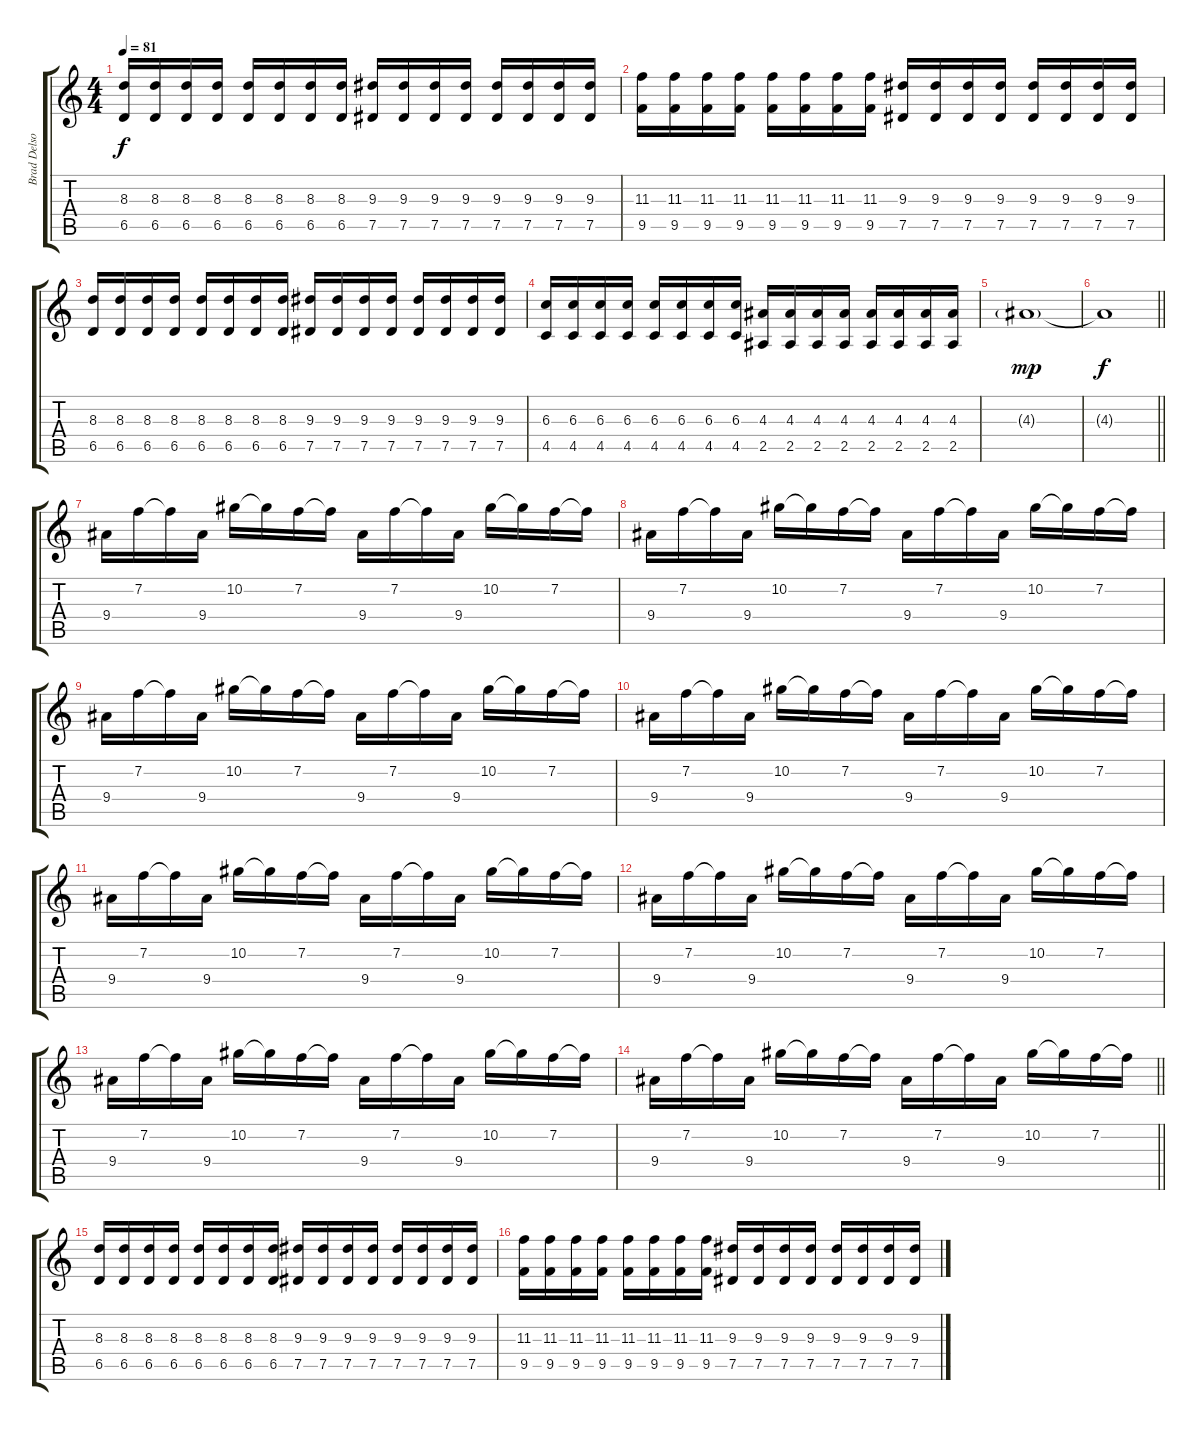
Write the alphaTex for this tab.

\track ("Brad Delson - Guitar 2" "Brad Delso") {instrument distortionguitar}
\staff {score tabs}
\tuning (Eb4 Bb3 Gb3 Db3 Ab2 Eb2) {hide}
\ts (4 4)
\tempo 81
\clef g2
\ks c
(8.3 6.5).16{dy f instrument distortionguitar} (8.3 6.5).16 (8.3 6.5).16 (8.3 6.5).16 (8.3 6.5).16 (8.3 6.5).16 (8.3 6.5).16 (8.3 6.5).16 (9.3 7.5).16 (9.3 7.5).16 (9.3 7.5).16 (9.3 7.5).16 (9.3 7.5).16 (9.3 7.5).16 (9.3 7.5).16 (9.3 7.5).16 |
(11.3 9.5).16 (11.3 9.5).16 (11.3 9.5).16 (11.3 9.5).16 (11.3 9.5).16 (11.3 9.5).16 (11.3 9.5).16 (11.3 9.5).16 (9.3 7.5).16 (9.3 7.5).16 (9.3 7.5).16 (9.3 7.5).16 (9.3 7.5).16 (9.3 7.5).16 (9.3 7.5).16 (9.3 7.5).16 |
(8.3 6.5).16 (8.3 6.5).16 (8.3 6.5).16 (8.3 6.5).16 (8.3 6.5).16 (8.3 6.5).16 (8.3 6.5).16 (8.3 6.5).16 (9.3 7.5).16 (9.3 7.5).16 (9.3 7.5).16 (9.3 7.5).16 (9.3 7.5).16 (9.3 7.5).16 (9.3 7.5).16 (9.3 7.5).16 |
(6.3 4.5).16 (6.3 4.5).16 (6.3 4.5).16 (6.3 4.5).16 (6.3 4.5).16 (6.3 4.5).16 (6.3 4.5).16 (6.3 4.5).16 (4.3 2.5).16 (4.3 2.5).16 (4.3 2.5).16 (4.3 2.5).16 (4.3 2.5).16 (4.3 2.5).16 (4.3 2.5).16 (4.3 2.5).16 |
4.3{g}.1{dy mp} |
\barLineRight lightlight
4.3{t}.1{dy f} |
9.4.16{instrument electricguitarclean} 7.2.16 7.2{t}.16 9.4.16 10.2.16 10.2{t}.16 7.2.16 7.2{t}.16 9.4.16 7.2.16 7.2{t}.16 9.4.16 10.2.16 10.2{t}.16 7.2.16 7.2{t}.16 |
9.4.16 7.2.16 7.2{t}.16 9.4.16 10.2.16 10.2{t}.16 7.2.16 7.2{t}.16 9.4.16 7.2.16 7.2{t}.16 9.4.16 10.2.16 10.2{t}.16 7.2.16 7.2{t}.16 |
9.4.16 7.2.16 7.2{t}.16 9.4.16 10.2.16 10.2{t}.16 7.2.16 7.2{t}.16 9.4.16 7.2.16 7.2{t}.16 9.4.16 10.2.16 10.2{t}.16 7.2.16 7.2{t}.16 |
9.4.16 7.2.16 7.2{t}.16 9.4.16 10.2.16 10.2{t}.16 7.2.16 7.2{t}.16 9.4.16 7.2.16 7.2{t}.16 9.4.16 10.2.16 10.2{t}.16 7.2.16 7.2{t}.16 |
9.4.16{instrument electricguitarclean} 7.2.16 7.2{t}.16 9.4.16 10.2.16 10.2{t}.16 7.2.16 7.2{t}.16 9.4.16 7.2.16 7.2{t}.16 9.4.16 10.2.16 10.2{t}.16 7.2.16 7.2{t}.16 |
9.4.16 7.2.16 7.2{t}.16 9.4.16 10.2.16 10.2{t}.16 7.2.16 7.2{t}.16 9.4.16 7.2.16 7.2{t}.16 9.4.16 10.2.16 10.2{t}.16 7.2.16 7.2{t}.16 |
9.4.16 7.2.16 7.2{t}.16 9.4.16 10.2.16 10.2{t}.16 7.2.16 7.2{t}.16 9.4.16 7.2.16 7.2{t}.16 9.4.16 10.2.16 10.2{t}.16 7.2.16 7.2{t}.16 |
\barLineRight lightlight
9.4.16 7.2.16 7.2{t}.16 9.4.16 10.2.16 10.2{t}.16 7.2.16 7.2{t}.16 9.4.16 7.2.16 7.2{t}.16 9.4.16 10.2.16 10.2{t}.16 7.2.16 7.2{t}.16 |
(8.3 6.5).16{instrument distortionguitar} (8.3 6.5).16 (8.3 6.5).16 (8.3 6.5).16 (8.3 6.5).16 (8.3 6.5).16 (8.3 6.5).16 (8.3 6.5).16 (9.3 7.5).16 (9.3 7.5).16 (9.3 7.5).16 (9.3 7.5).16 (9.3 7.5).16 (9.3 7.5).16 (9.3 7.5).16 (9.3 7.5).16 |
(11.3 9.5).16 (11.3 9.5).16 (11.3 9.5).16 (11.3 9.5).16 (11.3 9.5).16 (11.3 9.5).16 (11.3 9.5).16 (11.3 9.5).16 (9.3 7.5).16 (9.3 7.5).16 (9.3 7.5).16 (9.3 7.5).16 (9.3 7.5).16 (9.3 7.5).16 (9.3 7.5).16 (9.3 7.5).16
